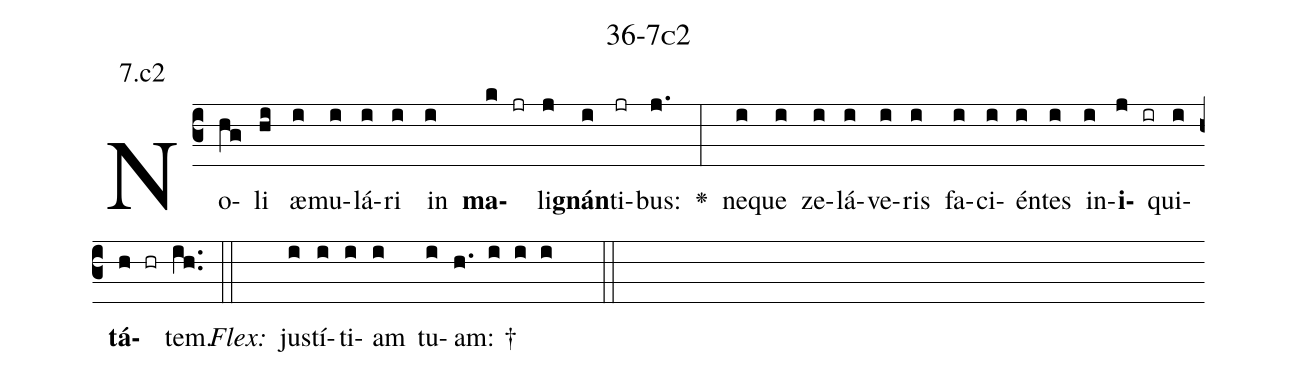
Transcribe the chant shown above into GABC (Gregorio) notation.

name: 36-7c2;
annotation: 7.c2;
%%
(c3)No(hg)li(hi) æ(i)mu(i)lá(i)ri(i) in(i) <b>ma</b>(k jr)li(j)<b>gnán</b>(i)ti(jr)bus:(j.) <v>\greheightstar</v>(:) ne(i)que(i) ze(i)lá(i)ve(i)ris(i) fa(i)ci(i)én(i)tes(i) in(i)<b>i</b>(j ir)qui(i)<b>tá</b>(h hr)tem.(ih..) (::)
<i>Flex:</i>()  jus(i)tí(i)ti(i)am(i) tu(i)am: †(h. i i i  ::)

%E(i) u(i) o(j) u(i) a(h) e.(ih..) (::)
